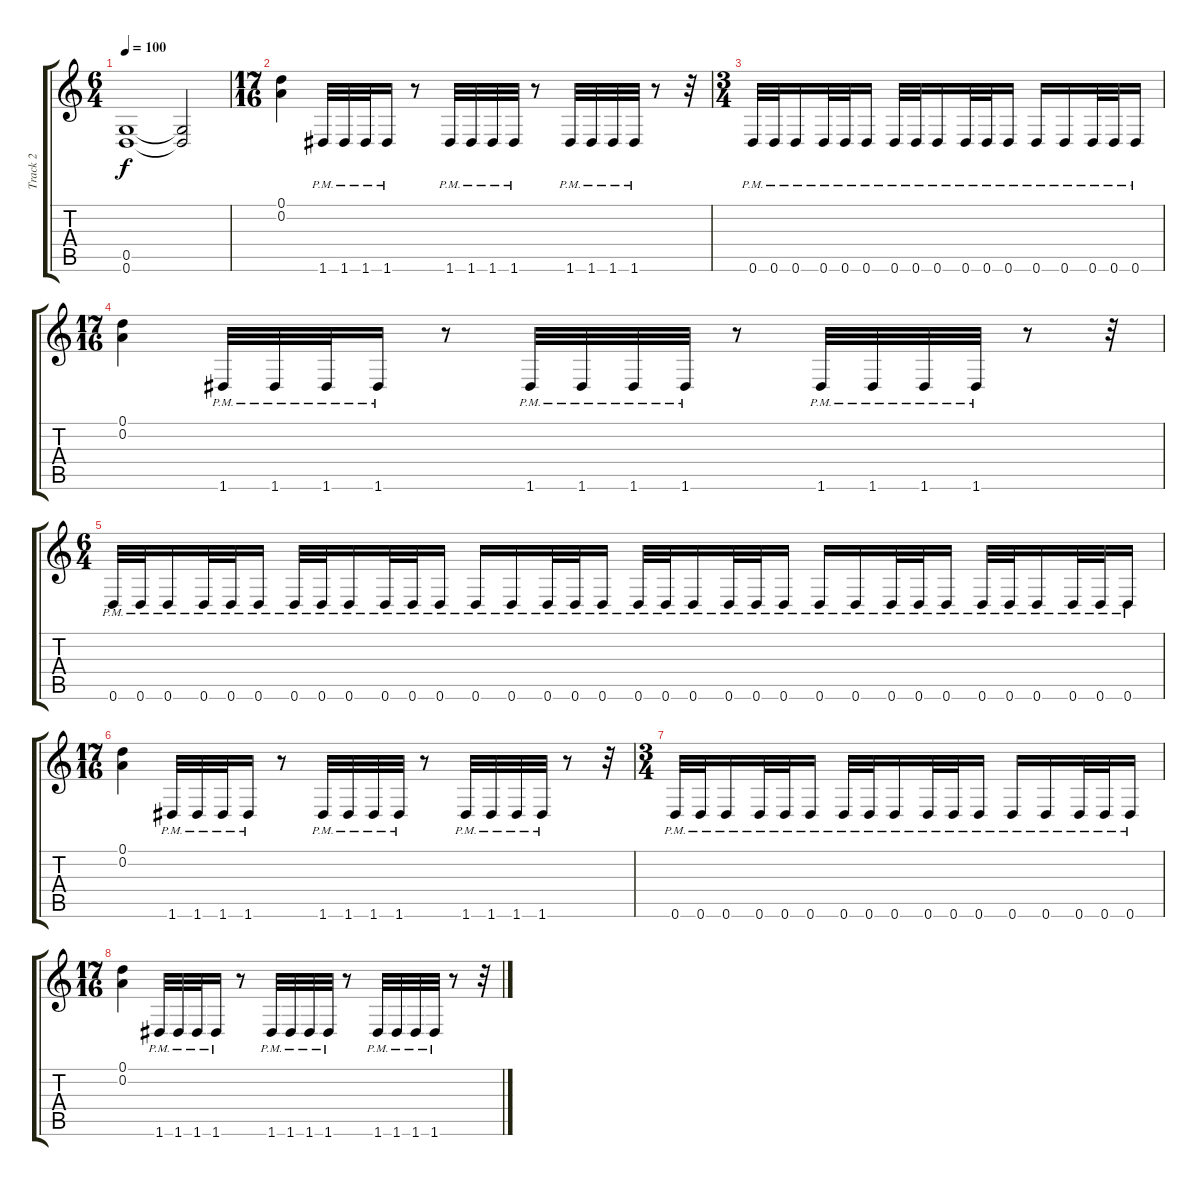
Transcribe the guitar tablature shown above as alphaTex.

\track ("Track 2" "Track 2") {instrument distortionguitar}
\staff {score tabs}
\tuning (D4 A3 F3 C3 G2 D2) {hide}
\ts (6 4)
\tempo 100
\clef g2
\ks c
(0.5 0.6).1{dy f} (0.5{t} 0.6{t}).2 |
\ts (17 16)
(0.1 0.2).4 1.6{pm}.32 1.6{pm}.32 1.6{pm}.32 1.6{pm}.16 r.8 1.6{pm}.32 1.6{pm}.32 1.6{pm}.32 1.6{pm}.32 r.8 1.6{pm}.32 1.6{pm}.32 1.6{pm}.32 1.6{pm}.32 r.8 r.32 |
\ts (3 4)
0.6{pm}.32 0.6{pm}.32 0.6{pm}.16 0.6{pm}.32 0.6{pm}.32 0.6{pm}.16 0.6{pm}.32 0.6{pm}.32 0.6{pm}.16 0.6{pm}.32 0.6{pm}.32 0.6{pm}.16 0.6{pm}.16 0.6{pm}.16 0.6{pm}.32 0.6{pm}.32 0.6{pm}.16 |
\ts (17 16)
(0.1 0.2).4 1.6{pm}.32 1.6{pm}.32 1.6{pm}.32 1.6{pm}.16 r.8 1.6{pm}.32 1.6{pm}.32 1.6{pm}.32 1.6{pm}.32 r.8 1.6{pm}.32 1.6{pm}.32 1.6{pm}.32 1.6{pm}.32 r.8 r.32 |
\ts (6 4)
0.6{pm}.32 0.6{pm}.32 0.6{pm}.16 0.6{pm}.32 0.6{pm}.32 0.6{pm}.16 0.6{pm}.32 0.6{pm}.32 0.6{pm}.16 0.6{pm}.32 0.6{pm}.32 0.6{pm}.16 0.6{pm}.16 0.6{pm}.16 0.6{pm}.32 0.6{pm}.32 0.6{pm}.16 0.6{pm}.32 0.6{pm}.32 0.6{pm}.16 0.6{pm}.32 0.6{pm}.32 0.6{pm}.16 0.6{pm}.16 0.6{pm}.16 0.6{pm}.32 0.6{pm}.32 0.6{pm}.16 0.6{pm}.32 0.6{pm}.32 0.6{pm}.16 0.6{pm}.32 0.6{pm}.32 0.6{pm}.16 |
\ts (17 16)
(0.1 0.2).4 1.6{pm}.32 1.6{pm}.32 1.6{pm}.32 1.6{pm}.16 r.8 1.6{pm}.32 1.6{pm}.32 1.6{pm}.32 1.6{pm}.32 r.8 1.6{pm}.32 1.6{pm}.32 1.6{pm}.32 1.6{pm}.32 r.8 r.32 |
\ts (3 4)
0.6{pm}.32 0.6{pm}.32 0.6{pm}.16 0.6{pm}.32 0.6{pm}.32 0.6{pm}.16 0.6{pm}.32 0.6{pm}.32 0.6{pm}.16 0.6{pm}.32 0.6{pm}.32 0.6{pm}.16 0.6{pm}.16 0.6{pm}.16 0.6{pm}.32 0.6{pm}.32 0.6{pm}.16 |
\ts (17 16)
(0.1 0.2).4 1.6{pm}.32 1.6{pm}.32 1.6{pm}.32 1.6{pm}.16 r.8 1.6{pm}.32 1.6{pm}.32 1.6{pm}.32 1.6{pm}.32 r.8 1.6{pm}.32 1.6{pm}.32 1.6{pm}.32 1.6{pm}.32 r.8 r.32
